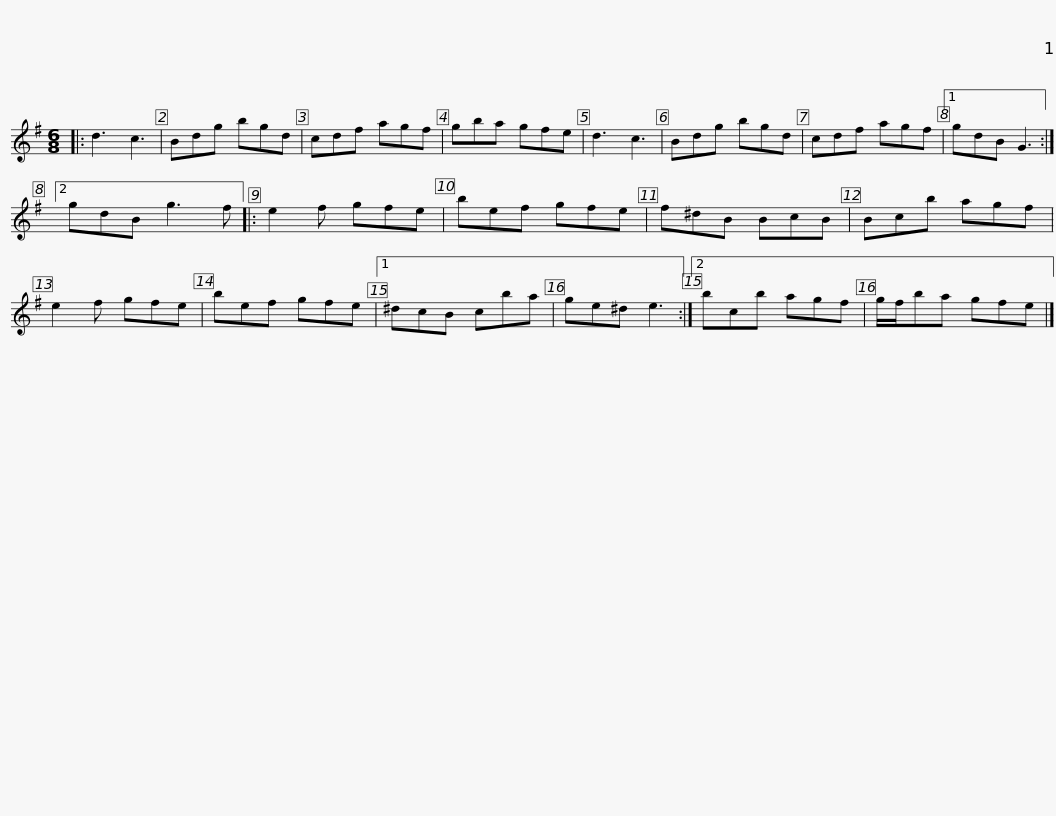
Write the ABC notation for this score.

X:1
L:1/8
M:6/8
I:linebreak $
K:G
V:1 treble
V:1
|: d3 c3 | Bdg bgd | cdf agf | gba gfe | d3 c3 | %5
 Bdg bgd | cdf agf |1 gdB G3 :|2$ gdB g3 f |: e2 f gfe | %10
 bef gfe | f^dB BcB | Bcb agf | e2 f gfe | bef gfe |1$ %15
 ^dcB cba | ge^d e3 :|2 bcb agf | g/f/ba gfe |] %19
